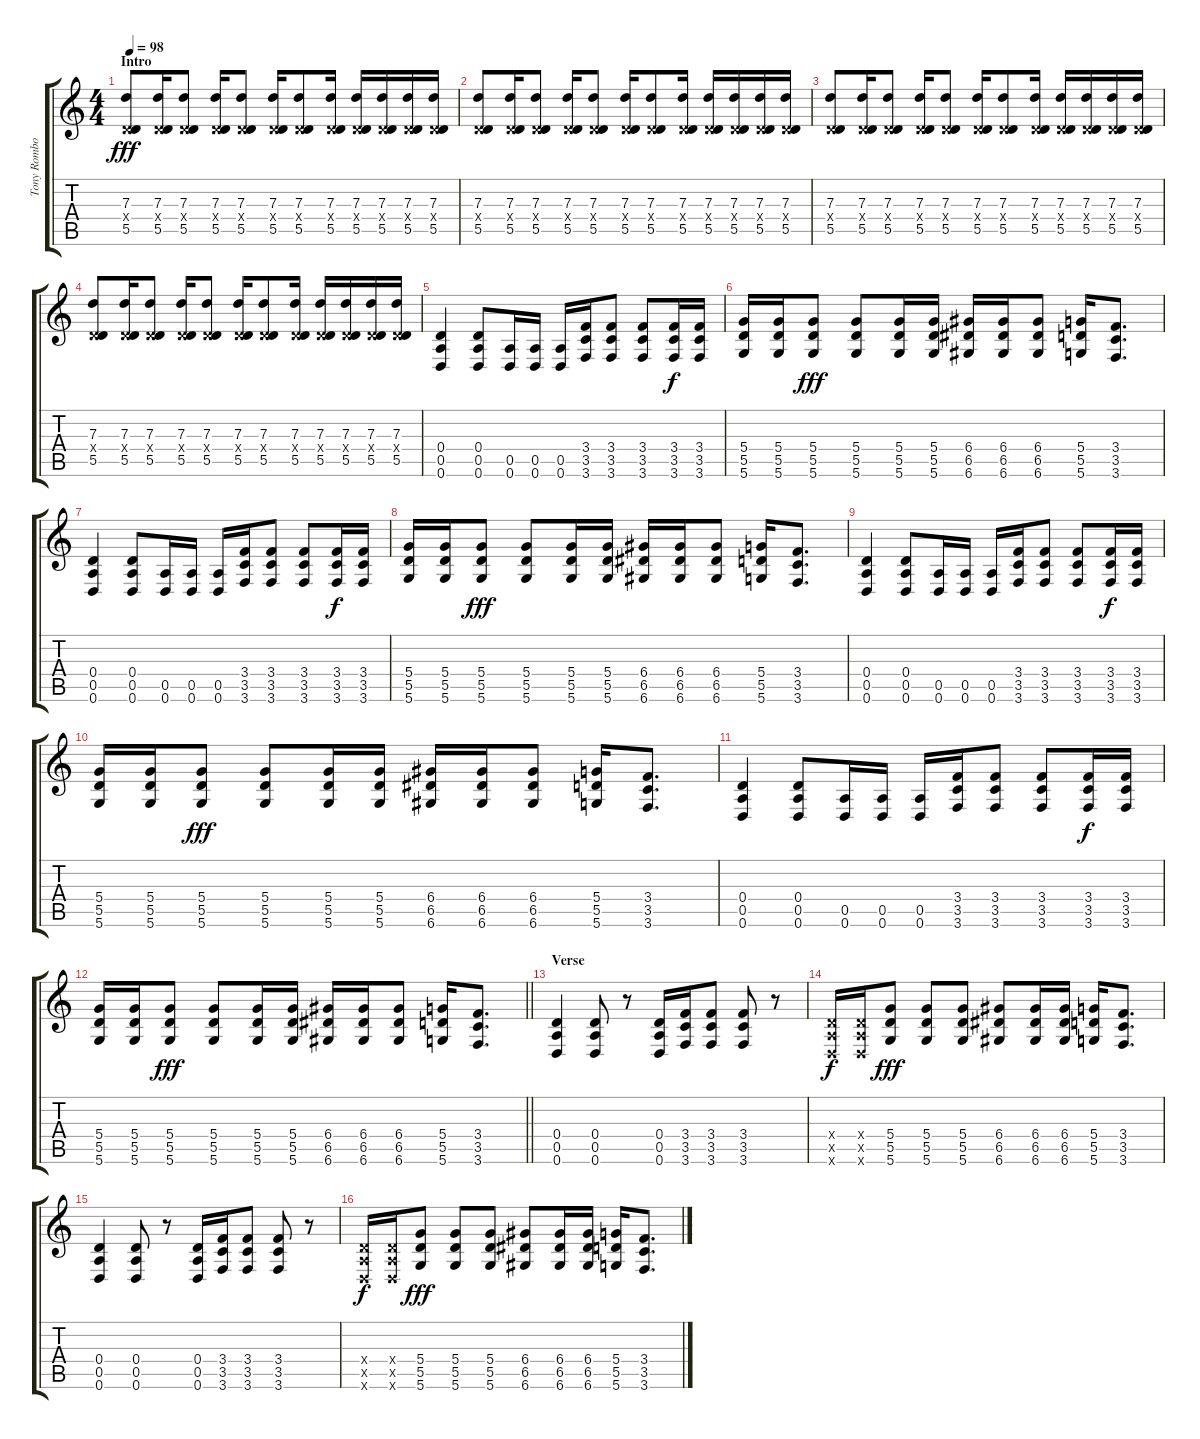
\track ("Tony Rombola - Disto Guitar" "Tony Rombo") {instrument distortionguitar}
\staff {score tabs}
\tuning (E4 B3 G3 D3 A2 D2) {hide}
\ts (4 4)
\section ("" "Intro")
\tempo 98
\clef g2
\ks c
(7.3 0.4{x} 5.5).8{dy fff balance 16 instrument distortionguitar} (7.3 0.4{x} 5.5).16 (7.3 0.4{x} 5.5).8 (7.3 0.4{x} 5.5).16 (7.3 0.4{x} 5.5).8 (7.3 0.4{x} 5.5).16 (7.3 0.4{x} 5.5).8 (7.3 0.4{x} 5.5).16 (7.3 0.4{x} 5.5).16 (7.3 0.4{x} 5.5).16 (7.3 0.4{x} 5.5).16 (7.3 0.4{x} 5.5).16 |
(7.3 0.4{x} 5.5).8 (7.3 0.4{x} 5.5).16 (7.3 0.4{x} 5.5).8 (7.3 0.4{x} 5.5).16 (7.3 0.4{x} 5.5).8 (7.3 0.4{x} 5.5).16 (7.3 0.4{x} 5.5).8 (7.3 0.4{x} 5.5).16 (7.3 0.4{x} 5.5).16 (7.3 0.4{x} 5.5).16 (7.3 0.4{x} 5.5).16 (7.3 0.4{x} 5.5).16 |
(7.3 0.4{x} 5.5).8 (7.3 0.4{x} 5.5).16 (7.3 0.4{x} 5.5).8 (7.3 0.4{x} 5.5).16 (7.3 0.4{x} 5.5).8 (7.3 0.4{x} 5.5).16 (7.3 0.4{x} 5.5).8 (7.3 0.4{x} 5.5).16 (7.3 0.4{x} 5.5).16 (7.3 0.4{x} 5.5).16 (7.3 0.4{x} 5.5).16 (7.3 0.4{x} 5.5).16 |
(7.3 0.4{x} 5.5).8 (7.3 0.4{x} 5.5).16 (7.3 0.4{x} 5.5).8 (7.3 0.4{x} 5.5).16 (7.3 0.4{x} 5.5).8 (7.3 0.4{x} 5.5).16 (7.3 0.4{x} 5.5).8 (7.3 0.4{x} 5.5).16 (7.3 0.4{x} 5.5).16 (7.3 0.4{x} 5.5).16 (7.3 0.4{x} 5.5).16 (7.3 0.4{x} 5.5).16 |
(0.4 0.5 0.6).4{balance 8} (0.4 0.5 0.6).8 (0.5 0.6).16 (0.5 0.6).16 (0.5 0.6).16 (3.4 3.5 3.6).16 (3.4 3.5 3.6).8 (3.4 3.5 3.6).8 (3.4 3.5 3.6).16{dy f} (3.4 3.5 3.6).16 |
(5.4 5.5 5.6).16 (5.4 5.5 5.6).16 (5.4 5.5 5.6).8{dy fff} (5.4 5.5 5.6).8 (5.4 5.5 5.6).16 (5.4 5.5 5.6).16 (6.4 6.5 6.6).16 (6.4 6.5 6.6).16 (6.4 6.5 6.6).8 (5.4 5.5 5.6).16 (3.4 3.5 3.6).8{d} |
(0.4 0.5 0.6).4 (0.4 0.5 0.6).8 (0.5 0.6).16 (0.5 0.6).16 (0.5 0.6).16 (3.4 3.5 3.6).16 (3.4 3.5 3.6).8 (3.4 3.5 3.6).8 (3.4 3.5 3.6).16{dy f} (3.4 3.5 3.6).16 |
(5.4 5.5 5.6).16 (5.4 5.5 5.6).16 (5.4 5.5 5.6).8{dy fff} (5.4 5.5 5.6).8 (5.4 5.5 5.6).16 (5.4 5.5 5.6).16 (6.4 6.5 6.6).16 (6.4 6.5 6.6).16 (6.4 6.5 6.6).8 (5.4 5.5 5.6).16 (3.4 3.5 3.6).8{d} |
(0.4 0.5 0.6).4 (0.4 0.5 0.6).8 (0.5 0.6).16 (0.5 0.6).16 (0.5 0.6).16 (3.4 3.5 3.6).16 (3.4 3.5 3.6).8 (3.4 3.5 3.6).8 (3.4 3.5 3.6).16{dy f} (3.4 3.5 3.6).16 |
(5.4 5.5 5.6).16 (5.4 5.5 5.6).16 (5.4 5.5 5.6).8{dy fff} (5.4 5.5 5.6).8 (5.4 5.5 5.6).16 (5.4 5.5 5.6).16 (6.4 6.5 6.6).16 (6.4 6.5 6.6).16 (6.4 6.5 6.6).8 (5.4 5.5 5.6).16 (3.4 3.5 3.6).8{d} |
(0.4 0.5 0.6).4 (0.4 0.5 0.6).8 (0.5 0.6).16 (0.5 0.6).16 (0.5 0.6).16 (3.4 3.5 3.6).16 (3.4 3.5 3.6).8 (3.4 3.5 3.6).8 (3.4 3.5 3.6).16{dy f} (3.4 3.5 3.6).16 |
\barLineRight lightlight
(5.4 5.5 5.6).16 (5.4 5.5 5.6).16 (5.4 5.5 5.6).8{dy fff} (5.4 5.5 5.6).8 (5.4 5.5 5.6).16 (5.4 5.5 5.6).16 (6.4 6.5 6.6).16 (6.4 6.5 6.6).16 (6.4 6.5 6.6).8 (5.4 5.5 5.6).16 (3.4 3.5 3.6).8{d} |
\section ("" "Verse")
(0.4 0.5 0.6).4 (0.4 0.5 0.6).8 r.8 (0.4 0.5 0.6).16 (3.4 3.5 3.6).16 (3.4 3.5 3.6).8 (3.4 3.5 3.6).8 r.8 |
(0.4{x} 0.5{x} 0.6{x}).16{dy f} (0.4{x} 0.5{x} 0.6{x}).16 (5.4 5.5 5.6).8{dy fff} (5.4 5.5 5.6).8 (5.4 5.5 5.6).8 (6.4 6.5 6.6).8 (6.4 6.5 6.6).16 (6.4 6.5 6.6).16 (5.4 5.5 5.6).16 (3.4 3.5 3.6).8{d} |
(0.4 0.5 0.6).4 (0.4 0.5 0.6).8 r.8 (0.4 0.5 0.6).16 (3.4 3.5 3.6).16 (3.4 3.5 3.6).8 (3.4 3.5 3.6).8 r.8 |
(0.4{x} 0.5{x} 0.6{x}).16{dy f} (0.4{x} 0.5{x} 0.6{x}).16 (5.4 5.5 5.6).8{dy fff} (5.4 5.5 5.6).8 (5.4 5.5 5.6).8 (6.4 6.5 6.6).8 (6.4 6.5 6.6).16 (6.4 6.5 6.6).16 (5.4 5.5 5.6).16 (3.4 3.5 3.6).8{d}
